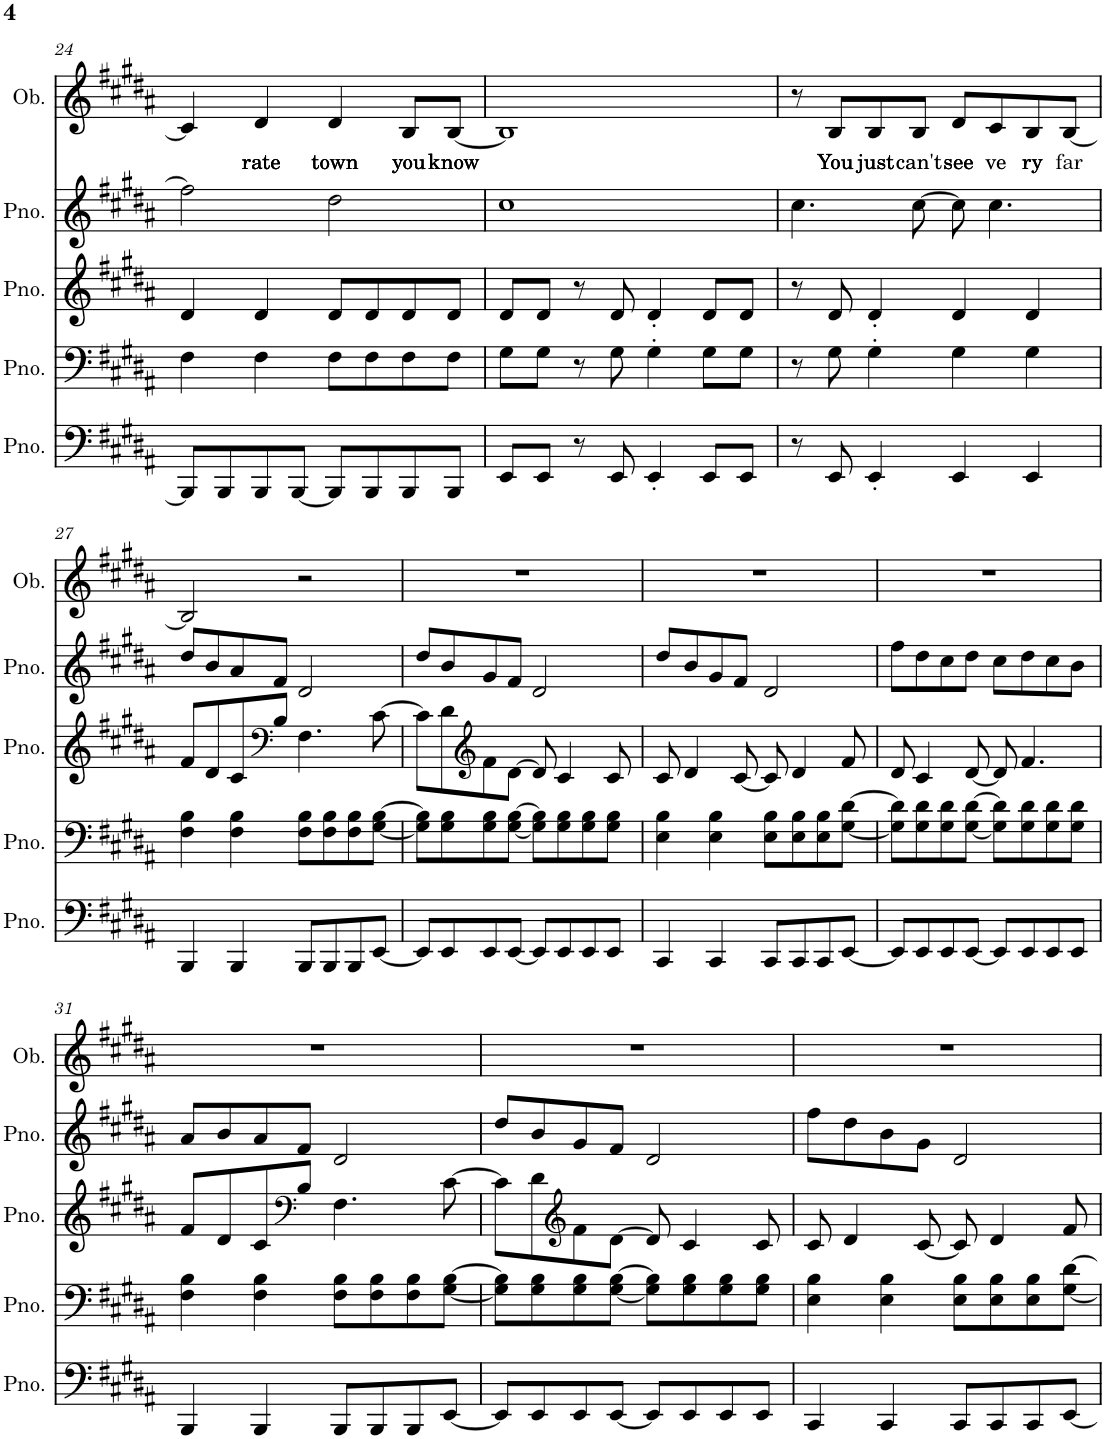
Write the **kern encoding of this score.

**kern	**kern	**kern	**kern	**kern	**text
*part5	*part4	*part3	*part2	*part1	*part1
*staff5	*staff4	*staff3	*staff2	*staff1	*staff1
*I"Piano, :bassNotes	*I"Piano, :tenorVoice	*I"Piano, :altoNotes	*I"Piano, :sopranoVoice	*I"Oboe, :soloVoice	*
*I'Pno.	*I'Pno.	*I'Pno.	*I'Pno.	*I'Ob.	*
!!LO:PB:g=z
*clefF4	*clefF4	*clefG2	*clefG2	*clefG2	*
*k[f#c#g#d#a#]	*k[f#c#g#d#a#]	*k[f#c#g#d#a#]	*k[f#c#g#d#a#]	*k[f#c#g#d#a#]	*
*M4/4	*M4/4	*M4/4	*M4/4	*M4/4	*
=24	=24	=24	=24	=24	=24
8BBB/L]	4F#\	4d#/	2ff#\]	4c#/]	.
8BBB/	.	.	.	.	.
!	!	!	!	!	!LO:LY:b
8BBB/	4F#\	4d#/	.	4d#/	rate
[8BBB/J	.	.	.	.	.
!	!	!	!	!	!LO:LY:b
8BBB/L]	8F#\L	8d#/L	2dd#\	4d#/	town
8BBB/	8F#\	8d#/	.	.	.
!	!	!	!	!	!LO:LY:b
8BBB/	8F#\	8d#/	.	8B/L	you
!	!	!	!	!	!LO:LY:b
8BBB/J	8F#\J	8d#/J	.	[8B/J	know
=25	=25	=25	=25	=25	=25
8EE/L	8G#\L	8d#/L	1cc#	1B]	.
8EE/J	8G#\J	8d#/J	.	.	.
8r	8r	8r	.	.	.
8EE/	8G#\	8d#/	.	.	.
4EE'/	4G#'\	4d#'/	.	.	.
8EE/L	8G#\L	8d#/L	.	.	.
8EE/J	8G#\J	8d#/J	.	.	.
=26	=26	=26	=26	=26	=26
8r	8r	8r	4.cc#\	8r	.
!	!	!	!	!	!LO:LY:b
8EE/	8G#\	8d#/	.	8B/L	You
!	!	!	!	!	!LO:LY:b
4EE'/	4G#'\	4d#'/	.	8B/	just
!	!	!	!	!	!LO:LY:b
.	.	.	[8cc#\	8B/J	can't
!	!	!	!	!	!LO:LY:b
4EE/	4G#\	4d#/	8cc#\]	8d#/L	see
!	!	!	!	!	!LO:LY:b
.	.	.	4.cc#\	8c#/	ve
!	!	!	!	!	!LO:LY:b
4EE/	4G#\	4d#/	.	8B/	ry
!	!	!	!	!	!LO:LY:b
.	.	.	.	[8B/J	far
!!LO:LB:g=z
=27	=27	=27	=27	=27	=27
4BBB/	4F#\ 4B\	8f#/L	8dd#/L	2B/]	.
.	.	8d#/	8b/	.	.
4BBB/	4F#\ 4B\	8c#/	8a#/	.	.
*	*	*clefF4	*	*	*
.	.	8B/J	8f#/J	.	.
8BBB/L	8F#\ 8B\L	4.F#\	2d#/	2r	.
8BBB/	8F#\ 8B\	.	.	.	.
8BBB/	8F#\ 8B\	.	.	.	.
[8EE/J	[8G#\ [8B\J	[8c#\	.	.	.
=28	=28	=28	=28	=28	=28
8EE/L]	8G#\] 8B\]L	8c#\L]	8dd#/L	1r	.
8EE/	8G#\ 8B\	8d#\	8b/	.	.
*	*	*clefG2	*	*	*
8EE/	8G#\ 8B\	8f#\	8g#/	.	.
[8EE/J	[8G#\ [8B\J	[8d#\J	8f#/J	.	.
8EE/L]	8G#\] 8B\]L	8d#/]	2d#/	.	.
8EE/	8G#\ 8B\	4c#/	.	.	.
8EE/	8G#\ 8B\	.	.	.	.
8EE/J	8G#\ 8B\J	8c#/	.	.	.
=29	=29	=29	=29	=29	=29
4CC#/	4E\ 4B\	8c#/	8dd#/L	1r	.
.	.	4d#/	8b/	.	.
4CC#/	4E\ 4B\	.	8g#/	.	.
.	.	[8c#/	8f#/J	.	.
8CC#/L	8E\ 8B\L	8c#/]	2d#/	.	.
8CC#/	8E\ 8B\	4d#/	.	.	.
8CC#/	8E\ 8B\	.	.	.	.
[8EE/J	[8G#\ [8d#\J	8f#/	.	.	.
=30	=30	=30	=30	=30	=30
8EE/L]	8G#\] 8d#\]L	8d#/	8ff#\L	1r	.
8EE/	8G#\ 8d#\	4c#/	8dd#\	.	.
8EE/	8G#\ 8d#\	.	8cc#\	.	.
[8EE/J	[8G#\ [8d#\J	[8d#/	8dd#\J	.	.
8EE/L]	8G#\] 8d#\]L	8d#/]	8cc#\L	.	.
8EE/	8G#\ 8d#\	4.f#/	8dd#\	.	.
8EE/	8G#\ 8d#\	.	8cc#\	.	.
8EE/J	8G#\ 8d#\J	.	8b\J	.	.
!!LO:LB:g=z
=31	=31	=31	=31	=31	=31
4BBB/	4F#\ 4B\	8f#/L	8a#/L	1r	.
.	.	8d#/	8b/	.	.
4BBB/	4F#\ 4B\	8c#/	8a#/	.	.
*	*	*clefF4	*	*	*
.	.	8B/J	8f#/J	.	.
8BBB/L	8F#\ 8B\L	4.F#\	2d#/	.	.
8BBB/	8F#\ 8B\	.	.	.	.
8BBB/	8F#\ 8B\	.	.	.	.
[8EE/J	[8G#\ [8B\J	[8c#\	.	.	.
=32	=32	=32	=32	=32	=32
8EE/L]	8G#\] 8B\]L	8c#\L]	8dd#/L	1r	.
8EE/	8G#\ 8B\	8d#\	8b/	.	.
*	*	*clefG2	*	*	*
8EE/	8G#\ 8B\	8f#\	8g#/	.	.
[8EE/J	[8G#\ [8B\J	[8d#\J	8f#/J	.	.
8EE/L]	8G#\] 8B\]L	8d#/]	2d#/	.	.
8EE/	8G#\ 8B\	4c#/	.	.	.
8EE/	8G#\ 8B\	.	.	.	.
8EE/J	8G#\ 8B\J	8c#/	.	.	.
=33	=33	=33	=33	=33	=33
4CC#/	4E\ 4B\	8c#/	8ff#\L	1r	.
.	.	4d#/	8dd#\	.	.
4CC#/	4E\ 4B\	.	8b\	.	.
.	.	[8c#/	8g#\J	.	.
8CC#/L	8E\ 8B\L	8c#/]	2d#/	.	.
8CC#/	8E\ 8B\	4d#/	.	.	.
8CC#/	8E\ 8B\	.	.	.	.
[8EE/J	[8G#\ [8d#\J	8f#/	.	.	.
=	=	=	=	=	=
*-	*-	*-	*-	*-	*-
